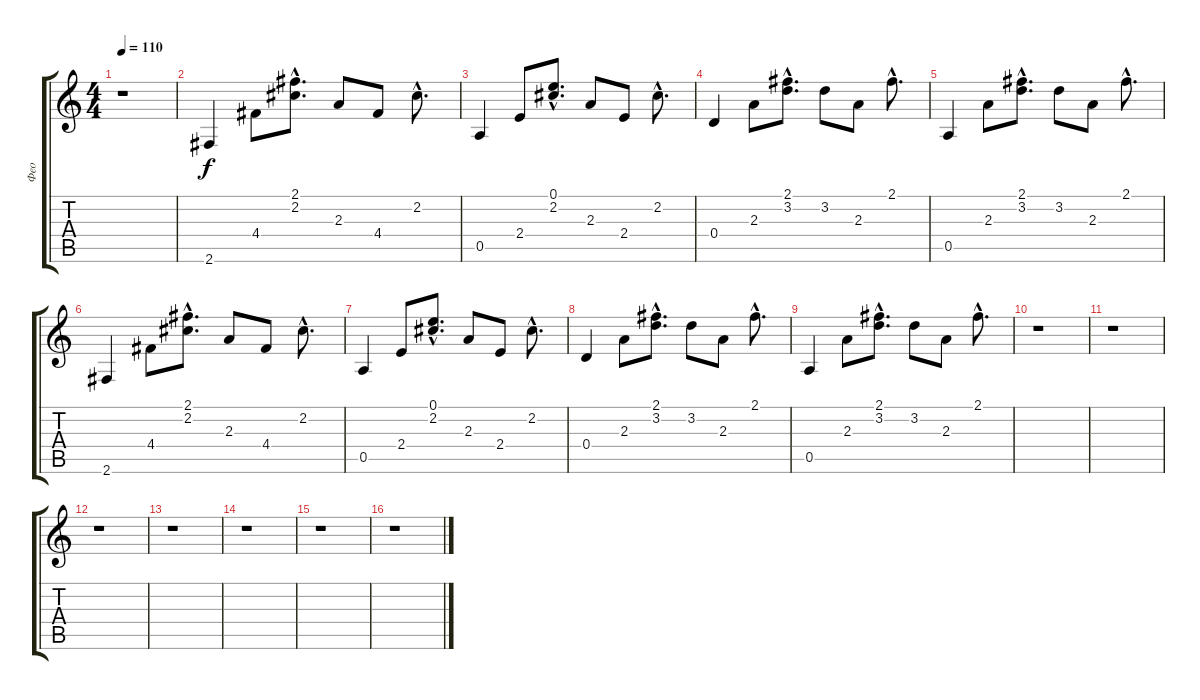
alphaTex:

\track ("Фео" "Фео") {instrument electricguitarjazz}
\staff {score tabs}
\tuning (E4 B3 G3 D3 A2 E2) {hide}
\ts (4 4)
\tempo 110
\clef g2
\ks c
r.1{dy f instrument electricguitarjazz} |
2.6.4 4.4.8 (2.1{hac} 2.2{hac}).8{d} 2.3.8 4.4.8 2.2{hac}.8{d} |
0.5.4 2.4.8 (0.1{hac} 2.2{hac}).8{d} 2.3.8 2.4.8 2.2{hac}.8{d} |
0.4.4 2.3.8 (2.1{hac} 3.2{hac}).8{d} 3.2.8 2.3.8 2.1{hac}.8{d} |
0.5.4 2.3.8 (2.1{hac} 3.2{hac}).8{d} 3.2.8 2.3.8 2.1{hac}.8{d} |
2.6.4 4.4.8 (2.1{hac} 2.2{hac}).8{d} 2.3.8 4.4.8 2.2{hac}.8{d} |
0.5.4 2.4.8 (0.1{hac} 2.2{hac}).8{d} 2.3.8 2.4.8 2.2{hac}.8{d} |
0.4.4 2.3.8 (2.1{hac} 3.2{hac}).8{d} 3.2.8 2.3.8 2.1{hac}.8{d} |
0.5.4 2.3.8 (2.1{hac} 3.2{hac}).8{d} 3.2.8 2.3.8 2.1{hac}.8{d} |
r.1 |
r.1 |
r.1 |
r.1 |
r.1 |
r.1 |
r.1
